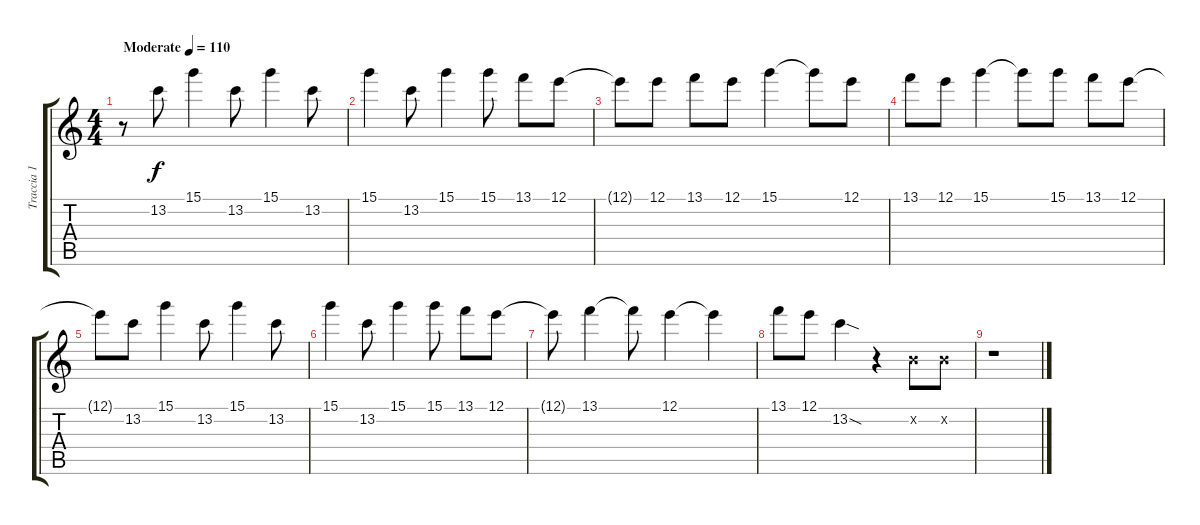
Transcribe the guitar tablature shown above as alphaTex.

\track ("Traccia 1" "Traccia 1") {instrument distortionguitar}
\staff {score tabs}
\tuning (E4 B3 G3 D3 A2 E2) {hide}
\ts (4 4)
\tempo (110 "Moderate")
\clef g2
\ks c
r.8{dy f instrument distortionguitar} 13.2.8 15.1.4 13.2.8 15.1.4 13.2.8 |
15.1.4 13.2.8 15.1.4 15.1.8 13.1.8 12.1.8 |
12.1{t}.8 12.1.8 13.1.8 12.1.8 15.1.4 15.1{t}.8 12.1.8 |
13.1.8 12.1.8 15.1.4 15.1{t}.8 15.1.8 13.1.8 12.1.8 |
12.1{t}.8 13.2.8 15.1.4 13.2.8 15.1.4 13.2.8 |
15.1.4 13.2.8 15.1.4 15.1.8 13.1.8 12.1.8 |
12.1{t}.8 13.1.4 13.1{t}.8 12.1.4 12.1{t}.4 |
13.1.8 12.1.8 13.2{sod}.4 r.4 0.2{x}.8 0.2{x}.8 |
r.1
